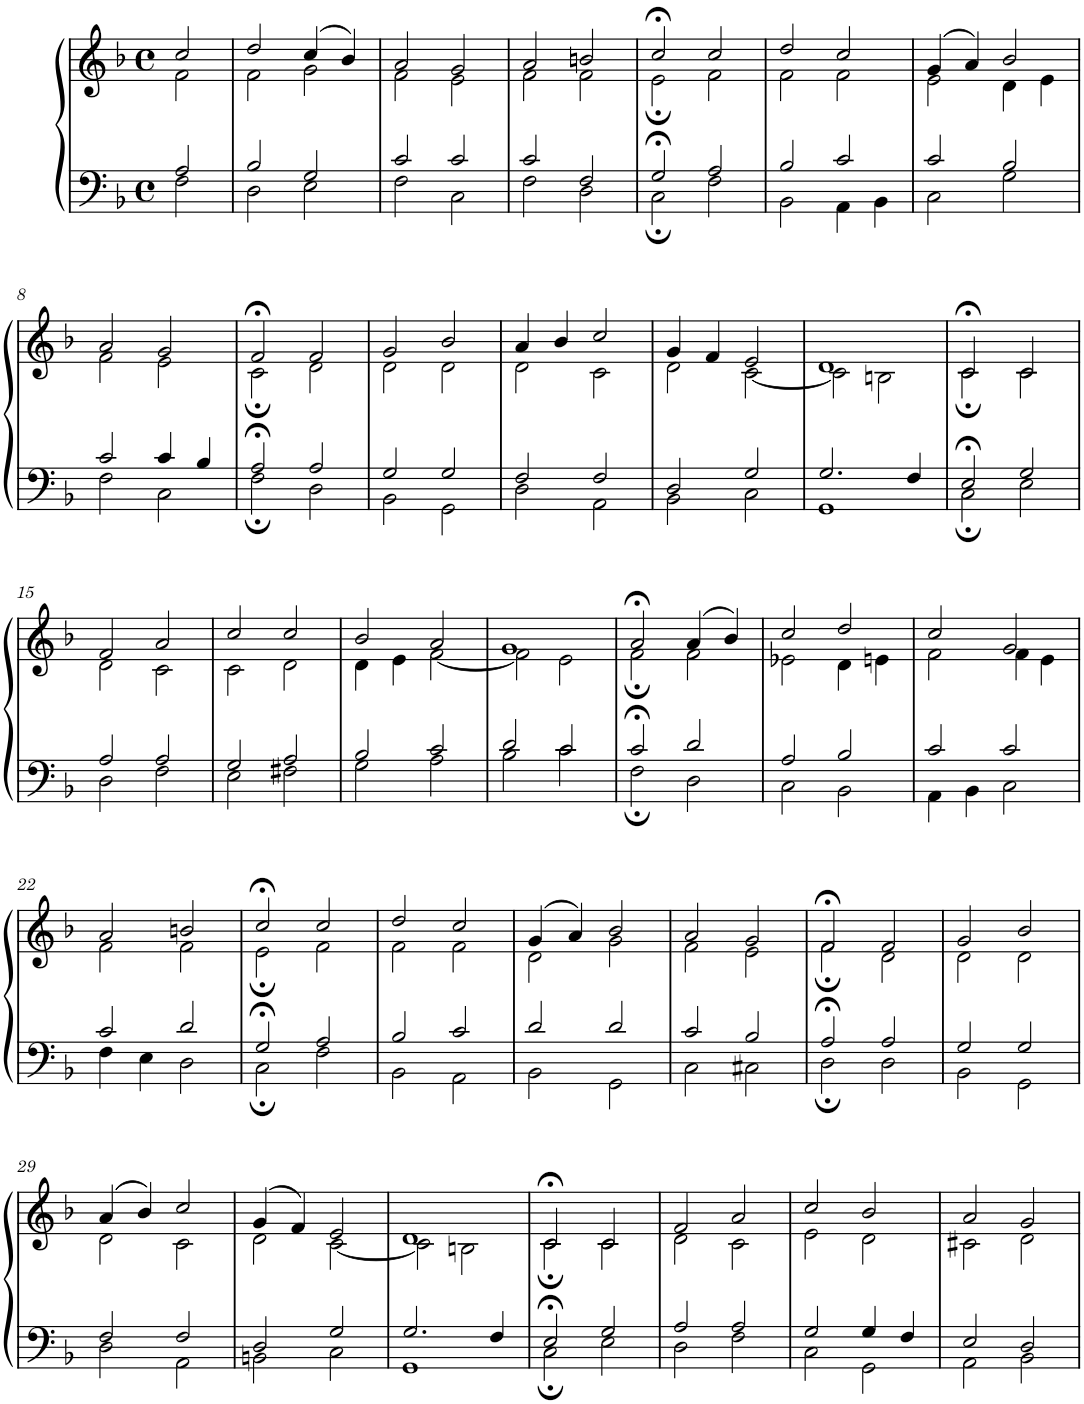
**kern	**kern
*part1	*part1
*staff2	*staff1
*I"Piano	*
*I'Pno.	*
*clefF4	*clefG2
*k[b-]	*k[b-]
*M4/4	*M4/4
*met(c)	*met(c)
=1	=1
*^	*^
2A/	2F\	2cc/	2f\
=2	=2	=2	=2
2B-/	2D\	2dd/	2f\
2G/	2E\	(4cc/	2g\
.	.	4b-/)	.
=3	=3	=3	=3
2c/	2F\	2a/	2f\
2c/	2C\	2g/	2e\
=4	=4	=4	=4
2c/	2F\	2a/	2f\
2F/	2D\	2bn/	2f\
=5	=5	=5	=5
2G;</	2C;\	2cc;</	2e;\
2A/	2F\	2cc/	2f\
=6	=6	=6	=6
2B-/	2BB-\	2dd/	2f\
2c/	4AA\	2cc/	2f\
.	4BB-\	.	.
=7	=7	=7	=7
2c/	2C\	(4g/	2e\
.	.	4a/)	.
2B-/	2G\	2b-/	4d\
.	.	.	4e\
!!LO:LB:g=z	!!
=8	=8	=8	=8
2c/	2F\	2a/	2f\
4c/	2C\	2g/	2e\
4B-/	.	.	.
=9	=9	=9	=9
2A;</	2F;\	2f;</	2c;\
2A/	2D\	2f/	2d\
=10	=10	=10	=10
2G/	2BB-\	2g/	2d\
2G/	2GG\	2b-/	2d\
=11	=11	=11	=11
2F/	2D\	4a/	2d\
.	.	4b-/	.
2F/	2AA\	2cc/	2c\
=12	=12	=12	=12
2D/	2BB-\	4g/	2d\
.	.	4f/	.
2G/	2C\	2e/	[2c\
=13	=13	=13	=13
2.G/	1GG	1d	2c\]
.	.	.	2Bn\
4F/	.	.	.
=14	=14	=14	=14
2E;</	2C;\	2c;</	2c;\
2G/	2E\	2c/	2c\
!!LO:LB:g=z	!!
=15	=15	=15	=15
2A/	2D\	2f/	2d\
2A/	2F\	2a/	2c\
=16	=16	=16	=16
2G/	2E\	2cc/	2c\
2A/	2F#X\	2cc/	2d\
=17	=17	=17	=17
2B-/	2G\	2b-/	4d\
.	.	.	4e\
2c/	2A\	2a/	[2f\
=18	=18	=18	=18
2d/	2B-\	1g	2f\]
2c/	2c\	.	2e\
=19	=19	=19	=19
2c;</	2F;\	2a;</	2f;\
2d/	2D\	(4a/	2f\
.	.	4b-/)	.
=20	=20	=20	=20
2A/	2C\	2cc/	2e-X\
2B-/	2BB-\	2dd/	4d\
.	.	.	4en\
=21	=21	=21	=21
2c/	4AA\	2cc/	2f\
.	4BB-\	.	.
2c/	2C\	2g/	4f\
.	.	.	4e\
!!LO:LB:g=z	!!
=22	=22	=22	=22
2c/	4F\	2a/	2f\
.	4E\	.	.
2d/	2D\	2bn/	2f\
=23	=23	=23	=23
2G;</	2C;\	2cc;</	2e;\
2A/	2F\	2cc/	2f\
=24	=24	=24	=24
2B-/	2BB-\	2dd/	2f\
2c/	2AA\	2cc/	2f\
=25	=25	=25	=25
2d/	2BB-\	(4g/	2d\
.	.	4a/)	.
2d/	2GG\	2b-/	2g\
=26	=26	=26	=26
2c/	2C\	2a/	2f\
2B-/	2C#X\	2g/	2e\
=27	=27	=27	=27
2A;</	2D;\	2f;</	2f;\
2A/	2D\	2f/	2d\
=28	=28	=28	=28
2G/	2BB-\	2g/	2d\
2G/	2GG\	2b-/	2d\
!!LO:LB:g=z	!!
=29	=29	=29	=29
2F/	2D\	(4a/	2d\
.	.	4b-/)	.
2F/	2AA\	2cc/	2c\
=30	=30	=30	=30
2D/	2BBn\	(4g/	2d\
.	.	4f/)	.
2G/	2C\	2e/	[2c\
=31	=31	=31	=31
2.G/	1GG	1d	2c\]
.	.	.	2Bn\
4F/	.	.	.
=32	=32	=32	=32
2E;</	2C;\	2c;</	2c;\
2G/	2E\	2c/	2c\
=33	=33	=33	=33
2A/	2D\	2f/	2d\
2A/	2F\	2a/	2c\
=34	=34	=34	=34
2G/	2C\	2cc/	2e\
4G/	2GG\	2b-/	2d\
4F/	.	.	.
=35	=35	=35	=35
2E/	2AA\	2a/	2c#X\
2D/	2BB-\	2g/	2d\
*v	*v	*	*
*	*v	*v
=	=
*-	*-
